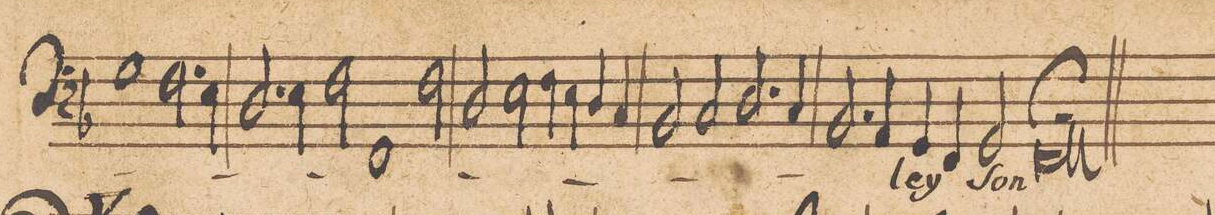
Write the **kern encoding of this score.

**kern	**text
*I"[Baſso]	*
*clefF4	*
*k[b-]	*
*met(c|)	*
*M2/1	*
1G	.
=10-	=10-
2.F\	.
4E\	.
2.D/	.
4E\	.
=11-	=11-
2F\	.
1FF	.
2F\	.
=12-	=12-
2D/	.
2E\	.
4F\	.
4E\	.
4D/	.
4C/	.
=13-	=13-
2BB-/	.
2C/	.
2.D/	.
4C/	.
=14-	=14-
2.BB-/	.
4AA/	.
4GG/	-ley-
4FF/	.
2GG/	son
=15-	=15-
0FF;	.
=16||-	=16||-
*-	*-
